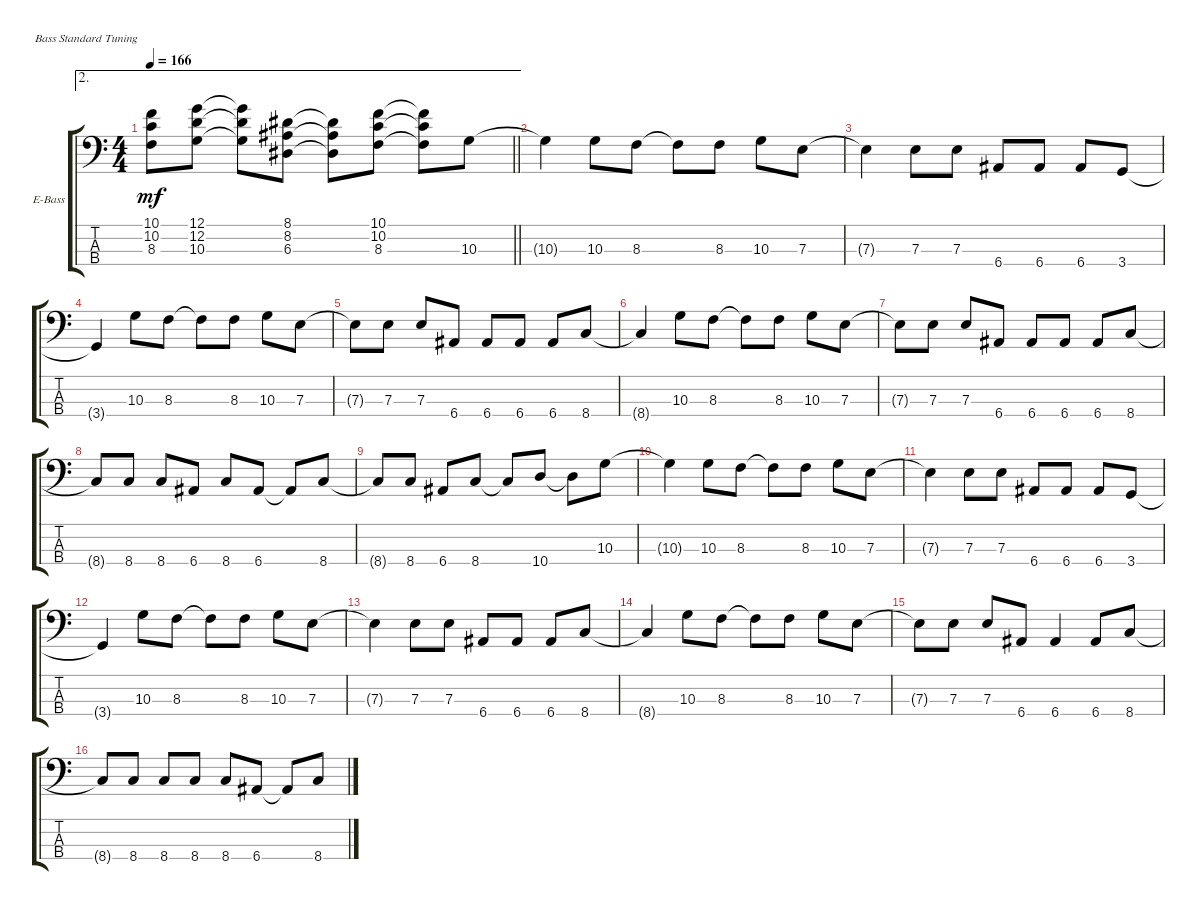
\defaultSystemsLayout 4
\bracketExtendMode groupsimilarinstruments
\firstSystemTrackNameOrientation horizontal
\otherSystemsTrackNameOrientation horizontal
\track ("Electric Bass" "E-Bass") {instrument electricbassfinger}
\staff {score tabs}
\tuning (G2 D2 A1 E1)
\ae 2
\ts (4 4)
\tempo 166
\clef f4
\barLineRight lightlight
\ks c
(10.1 10.2 8.3).8{dy mf} (10.3 12.2 12.1).8 (12.1{t} 12.2{t} 10.3{t}).8 (6.3 8.2 8.1).8 (8.1{t} 8.2{t} 6.3{t}).8 (8.3 10.2 10.1).8 (10.1{t} 10.2{t} 8.3{t}).8 10.3.8 |
10.3{t}.4 10.3.8 8.3.8 8.3{t}.8 8.3.8 10.3.8 7.3.8 |
7.3{t}.4 7.3.8 7.3.8 6.4.8 6.4.8 6.4.8 3.4.8 |
3.4{t}.4 10.3.8 8.3.8 8.3{t}.8 8.3.8 10.3.8 7.3.8 |
7.3{t}.8 7.3.8 7.3.8 6.4.8 6.4.8 6.4.8 6.4.8 8.4.8 |
8.4{t}.4 10.3.8 8.3.8 8.3{t}.8 8.3.8 10.3.8 7.3.8 |
7.3{t}.8 7.3.8 7.3.8 6.4.8 6.4.8 6.4.8 6.4.8 8.4.8 |
8.4{t}.8 8.4.8 8.4.8 6.4.8 8.4.8 6.4.8 6.4{t}.8 8.4.8 |
8.4{t}.8 8.4.8 6.4.8 8.4.8 8.4{t}.8 10.4.8 10.4{t}.8 10.3.8 |
10.3{t}.4 10.3.8 8.3.8 8.3{t}.8 8.3.8 10.3.8 7.3.8 |
7.3{t}.4 7.3.8 7.3.8 6.4.8 6.4.8 6.4.8 3.4.8 |
3.4{t}.4 10.3.8 8.3.8 8.3{t}.8 8.3.8 10.3.8 7.3.8 |
7.3{t}.4 7.3.8 7.3.8 6.4.8 6.4.8 6.4.8 8.4.8 |
8.4{t}.4 10.3.8 8.3.8 8.3{t}.8 8.3.8 10.3.8 7.3.8 |
7.3{t}.8 7.3.8 7.3.8 6.4.8 6.4.4 6.4.8 8.4.8 |
8.4{t}.8 8.4.8 8.4.8 8.4.8 8.4.8 6.4.8 6.4{t}.8 8.4.8
